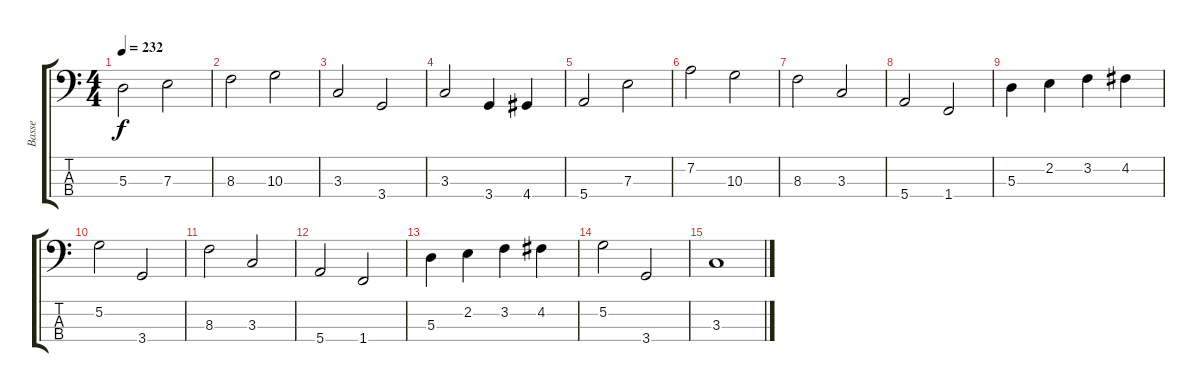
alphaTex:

\track ("Basse" "Basse") {instrument acousticbass}
\staff {score tabs}
\tuning (G2 D2 A1 E1) {hide}
\ts (4 4)
\tempo 232
\clef f4
\ks c
5.3.2{dy f} 7.3.2 |
8.3.2 10.3.2 |
3.3.2 3.4.2 |
3.3.2 3.4.4 4.4.4 |
5.4.2 7.3.2 |
7.2.2 10.3.2 |
8.3.2 3.3.2 |
5.4.2 1.4.2 |
5.3.4 2.2.4 3.2.4 4.2.4 |
5.2.2 3.4.2 |
8.3.2 3.3.2 |
5.4.2 1.4.2 |
5.3.4 2.2.4 3.2.4 4.2.4 |
5.2.2 3.4.2 |
3.3.1
